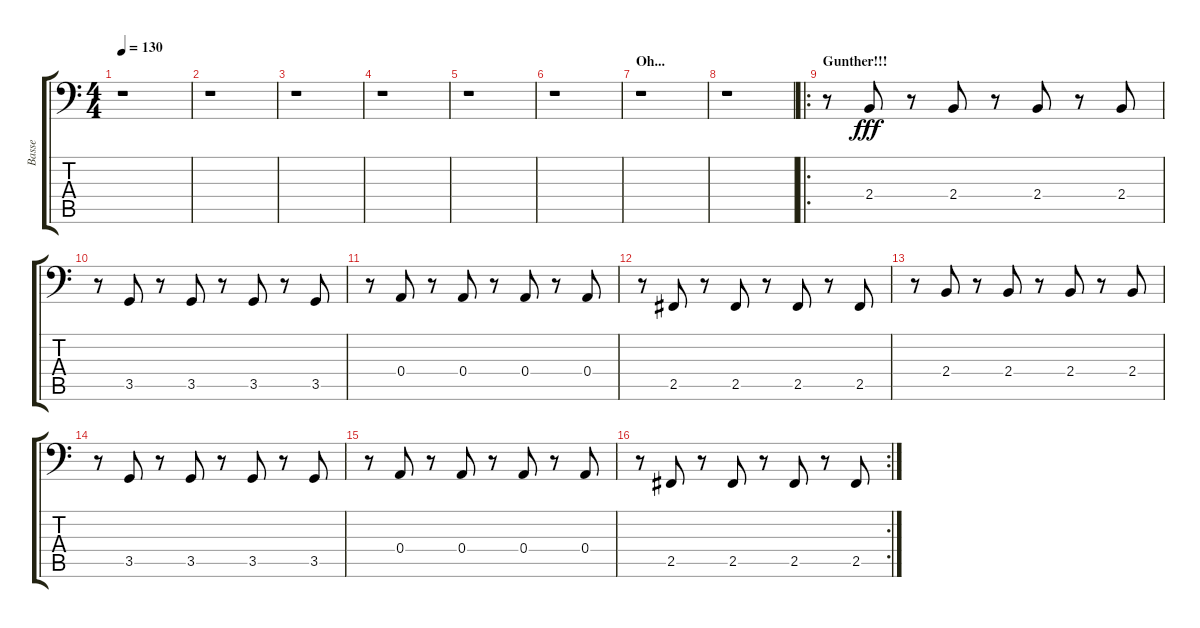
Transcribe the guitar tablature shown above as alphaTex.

\track ("Basse" "Basse") {instrument synthbass1}
\staff {score tabs}
\tuning (C3 G2 D2 A1 E1 B0) {hide}
\ts (4 4)
\tempo 130
\clef f4
\ks c
r.1{dy fff} |
r.1 |
r.1 |
r.1 |
r.1 |
r.1 |
\section ("" "Oh...")
r.1 |
r.1 |
\ro
\section ("" "Gunther!!!")
r.8 2.4.8 r.8 2.4.8 r.8 2.4.8 r.8 2.4.8 |
r.8 3.5.8 r.8 3.5.8 r.8 3.5.8 r.8 3.5.8 |
r.8 0.4.8 r.8 0.4.8 r.8 0.4.8 r.8 0.4.8 |
r.8 2.5.8 r.8 2.5.8 r.8 2.5.8 r.8 2.5.8 |
r.8 2.4.8 r.8 2.4.8 r.8 2.4.8 r.8 2.4.8 |
r.8 3.5.8 r.8 3.5.8 r.8 3.5.8 r.8 3.5.8 |
r.8 0.4.8 r.8 0.4.8 r.8 0.4.8 r.8 0.4.8 |
\rc 2
r.8 2.5.8 r.8 2.5.8 r.8 2.5.8 r.8 2.5.8
